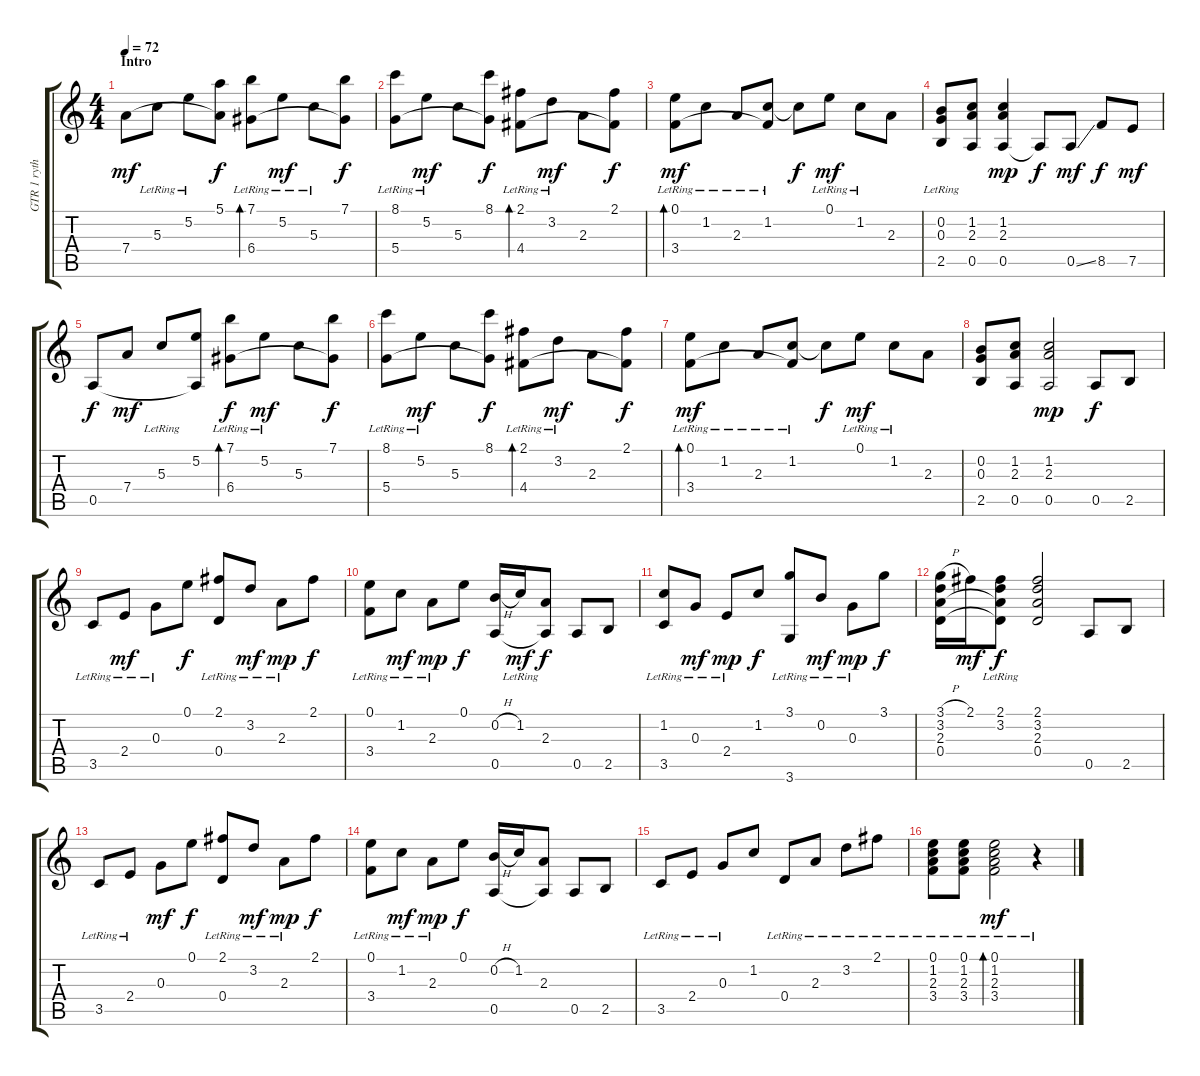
\track ("GTR 1 rythm Classique" "GTR 1 ryth") {instrument acousticguitarnylon}
\staff {score tabs}
\tuning (E4 B3 G3 D3 A2 E2) {hide}
\ts (4 4)
\section ("" "Intro")
\tempo 72
\clef g2
\ks c
7.4.8{dy mf instrument acousticguitarnylon} 5.3{lr}.8 5.2{lr}.8 (5.1 7.4{t}).8{dy f} (7.1{lr} 6.4{lr}).8{bd 120} 5.2{lr}.8{dy mf} 5.3{lr}.8 (7.1 6.4{t}).8{dy f} |
(8.1{lr} 5.4{lr}).8 5.2{lr}.8{dy mf} 5.3.8 (8.1 5.4{t}).8{dy f} (2.1{lr} 4.4{lr}).8{bd 120} 3.2{lr}.8{dy mf} 2.3.8 (2.1 4.4{t}).8{dy f} |
(0.1{lr} 3.4{lr}).8{bd 30 dy mf} 1.2{lr}.8 2.3{lr}.8 (1.2{lr} 3.4{t}).8 1.2{t}.8{dy f} 0.1{lr}.8{dy mf} 1.2{lr}.8 2.3.8 |
(0.2{lr} 0.3{lr} 2.5).8 (1.2 2.3 0.5).8 (1.2 2.3 0.5).4{dy mp} 0.5{t}.8{dy f} 0.5{ss}.8{dy mf} 8.5.8{dy f} 7.5.8{dy mf} |
0.5.8{dy f} 7.4.8{dy mf} 5.3{lr}.8 (5.2 0.5{t}).8 (7.1{lr} 6.4{lr}).8{bd 120 dy f} 5.2{lr}.8{dy mf} 5.3.8 (7.1 6.4{t}).8{dy f} |
(8.1{lr} 5.4{lr}).8 5.2{lr}.8{dy mf} 5.3.8 (8.1 5.4{t}).8{dy f} (2.1{lr} 4.4{lr}).8{bd 120} 3.2{lr}.8{dy mf} 2.3.8 (2.1 4.4{t}).8{dy f} |
(0.1{lr} 3.4{lr}).8{bd 30 dy mf} 1.2{lr}.8 2.3{lr}.8 (1.2{lr} 3.4{t}).8 1.2{t}.8{dy f} 0.1{lr}.8{dy mf} 1.2{lr}.8 2.3.8 |
(0.2 0.3 2.5).8 (1.2 2.3 0.5).8 (1.2 2.3 0.5).2{dy mp} 0.5.8{dy f} 2.5.8 |
3.5{lr}.8 2.4{lr}.8{dy mf} 0.3{lr}.8 0.1.8{dy f} (2.1{lr} 0.4{lr}).8 3.2{lr}.8{dy mf} 2.3{lr}.8{dy mp} 2.1.8{dy f} |
(0.1{lr} 3.4{lr}).8 1.2{lr}.8{dy mf} 2.3{lr}.8{dy mp} 0.1.8{dy f} (0.2{h} 0.5).16 1.2{lr}.16{dy mf} (2.3 0.5{t}).8{dy f} 0.5.8 2.5.8 |
(1.2{lr} 3.5{lr}).8 0.3{lr}.8{dy mf} 2.4{lr}.8{dy mp} 1.2.8{dy f} (3.1{lr} 3.6{lr}).8 0.2{lr}.8{dy mf} 0.3{lr}.8{dy mp} 3.1.8{dy f} |
(3.1{h} 3.2 2.3 0.4).16 2.1.16{dy mf} (2.1{lr} 3.2{lr} 2.3{t} 0.4{t}).8{dy f} (2.1 3.2 2.3 0.4).2 0.5.8 2.5.8 |
3.5{lr}.8 2.4{lr}.8 0.3.8{dy mf} 0.1.8{dy f} (2.1{lr} 0.4{lr}).8 3.2{lr}.8{dy mf} 2.3{lr}.8{dy mp} 2.1.8{dy f} |
(0.1{lr} 3.4{lr}).8 1.2{lr}.8{dy mf} 2.3{lr}.8{dy mp} 0.1.8{dy f} (0.2{h} 0.5).16 1.2.16 (2.3 0.5{t}).8 0.5.8 2.5.8 |
3.5{lr}.8 2.4{lr}.8 0.3{lr}.8 1.2.8 0.4{lr}.8 2.3{lr}.8 3.2{lr}.8 2.1{lr}.8 |
(0.1{lr} 1.2{lr} 2.3{lr} 3.4{lr}).8 (0.1{lr} 1.2{lr} 2.3{lr} 3.4{lr}).8 (0.1{lr} 1.2{lr} 2.3{lr} 3.4{lr}).2{bd 60 dy mf} r.4
